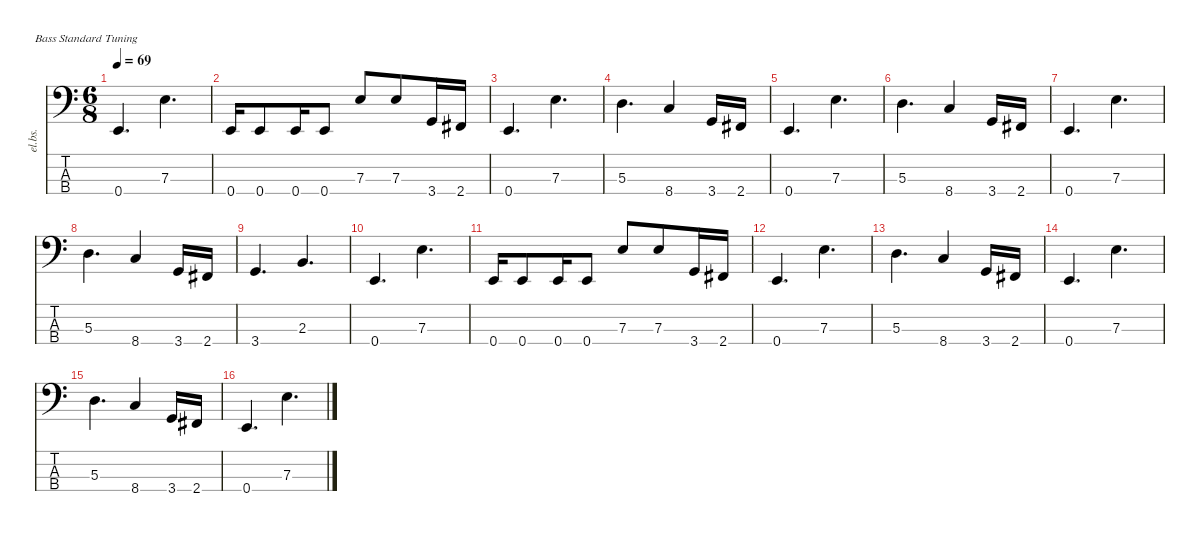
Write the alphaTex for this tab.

\defaultSystemsLayout 4
\hideDynamics
\bracketExtendMode nobrackets
\track ("Bass" "el.bs.") {instrument electricbassfinger}
\staff {score tabs}
\tuning (G2 D2 A1 E1)
\ts (6 8)
\tempo 69
\clef f4
\ks c
0.4.4{d dy f} 7.3.4{d} |
0.4.16 0.4.8 0.4.16 0.4.8 7.3.8 7.3.8{dy mp} 3.4.16{dy f} 2.4{acc #}.16 |
0.4.4{d} 7.3.4{d} |
5.3.4{d} 8.4.4 3.4.16 2.4{acc #}.16 |
0.4.4{d} 7.3.4{d} |
5.3.4{d} 8.4.4 3.4.16 2.4{acc #}.16 |
0.4.4{d} 7.3.4{d} |
5.3.4{d} 8.4.4 3.4.16 2.4{acc #}.16 |
3.4.4{d} 2.3.4{d} |
0.4.4{d} 7.3.4{d} |
0.4.16 0.4.8 0.4.16 0.4.8 7.3.8 7.3.8{dy mp} 3.4.16{dy f} 2.4{acc #}.16 |
0.4.4{d} 7.3.4{d} |
5.3.4{d} 8.4.4 3.4.16 2.4{acc #}.16 |
0.4.4{d} 7.3.4{d} |
5.3.4{d} 8.4.4 3.4.16 2.4{acc #}.16 |
0.4.4{d} 7.3.4{d}
